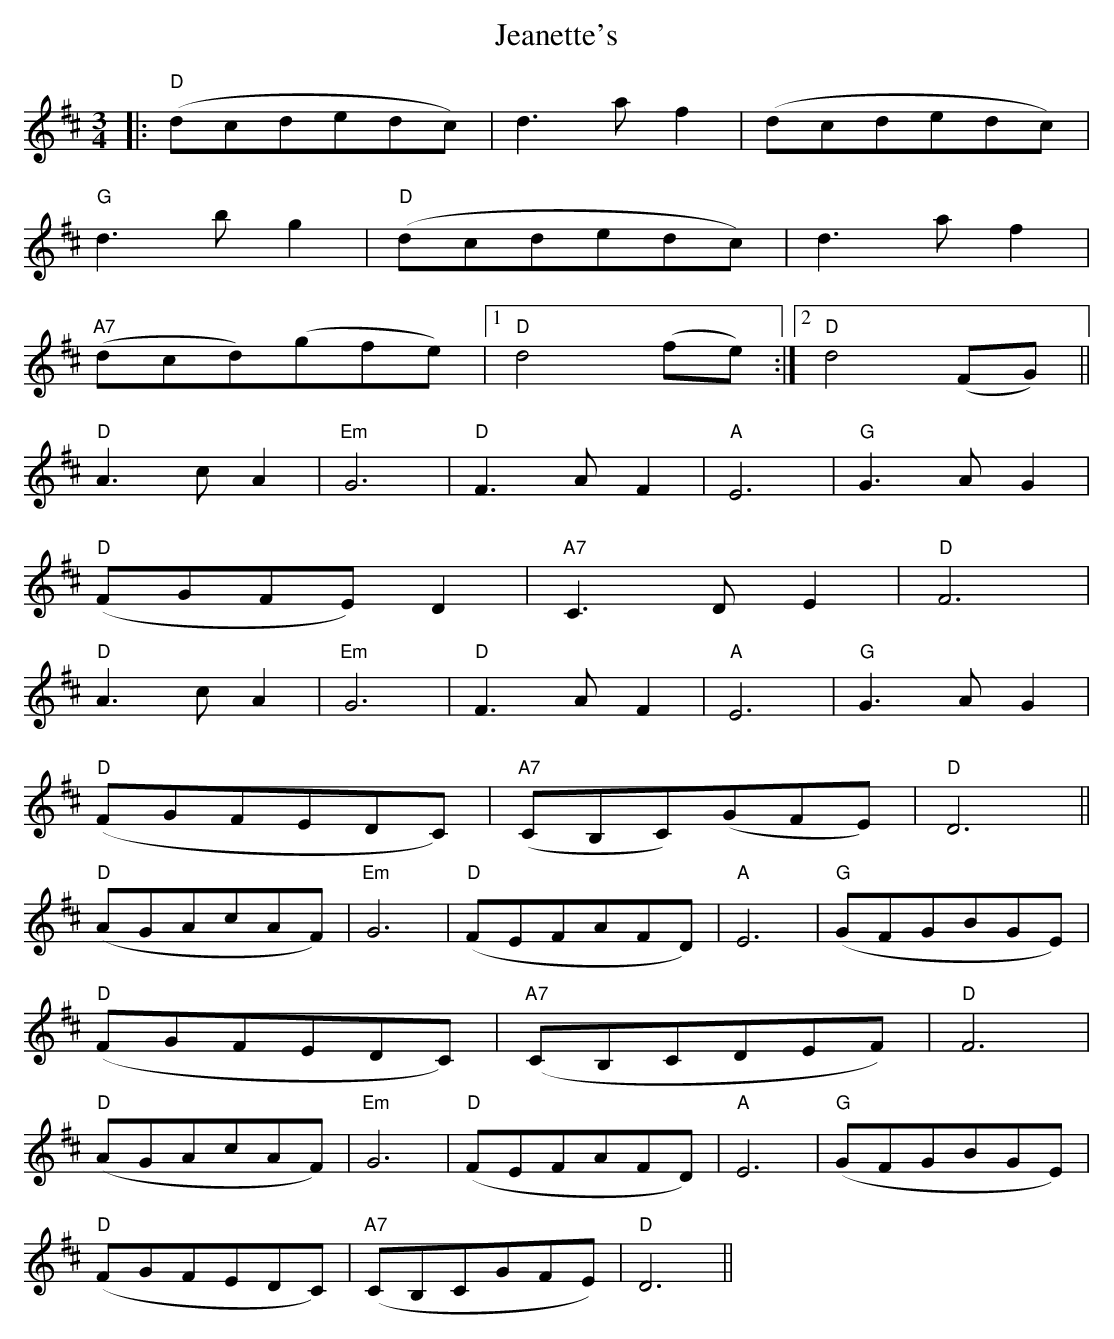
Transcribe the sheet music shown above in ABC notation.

X:1
T: Jeanette's
M: 3/4
L: 1/8
K: Dmaj
|:"D"(dcdedc)|d3af2|(dcdedc)|
"G"d3bg2|"D"(dcdedc)|d3af2|
"A7"(dcd)(gfe)|1 "D"d4(fe):|2 "D"d4(FG)||
"D"A3cA2|"Em"G6|"D"F3AF2|"A"E6|"G"G3AG2|
"D"(FGFE)D2|"A7"C3DE2|"D"F6|
"D"A3cA2|"Em"G6|"D"F3AF2|"A"E6|"G"G3AG2|
"D"(FGFEDC)|"A7"(CB,C)(GFE)|"D"D6||
"D"(AGAcAF)|"Em"G6|"D"(FEFAFD)|"A"E6|"G"(GFGBGE)|
"D"(FGFEDC)|"A7"(CB,CDEF)|"D"F6|
"D"(AGAcAF)|"Em"G6|"D"(FEFAFD)|"A"E6|"G"(GFGBGE)|
"D"(FGFEDC)|"A7"(CB,CGFE)|"D"D6||
